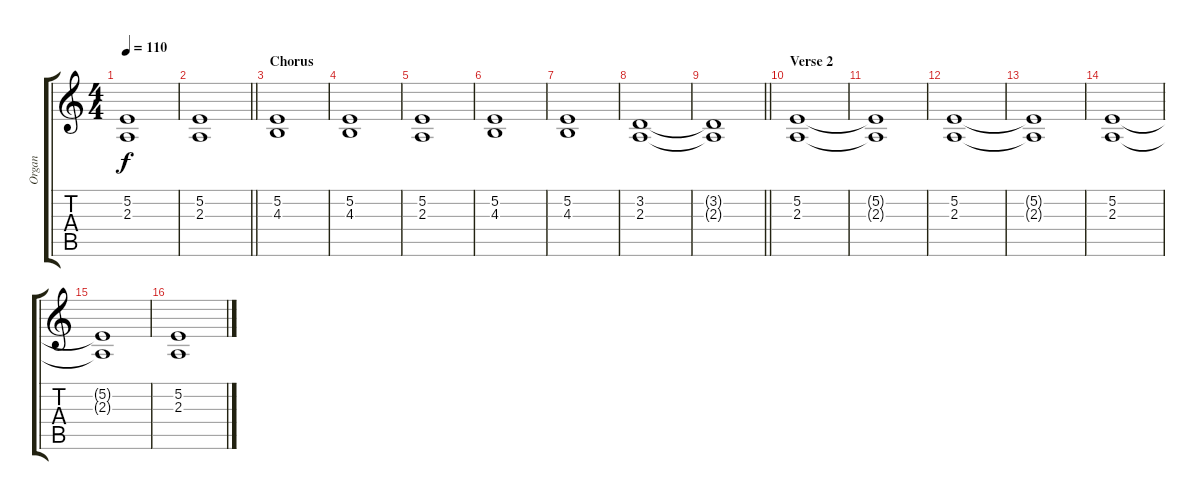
\track ("Organ" "Organ") {instrument percussiveorgan}
\staff {score tabs}
\tuning (E4 B3 G3 D3 A2 E2) {hide}
\ts (4 4)
\tempo 110
\clef g2
\ks c
(5.2 2.3).1{dy f} |
\barLineRight lightlight
(5.2 2.3).1 |
\section ("" "Chorus")
(5.2 4.3).1 |
(5.2 4.3).1 |
(5.2 2.3).1 |
(5.2 4.3).1 |
(5.2 4.3).1 |
(3.2 2.3).1 |
\barLineRight lightlight
(3.2{t} 2.3{t}).1 |
\section ("" "Verse 2")
(5.2 2.3).1 |
(5.2{t} 2.3{t}).1 |
(5.2 2.3).1 |
(5.2{t} 2.3{t}).1 |
(5.2 2.3).1 |
(5.2{t} 2.3{t}).1 |
(5.2 2.3).1
